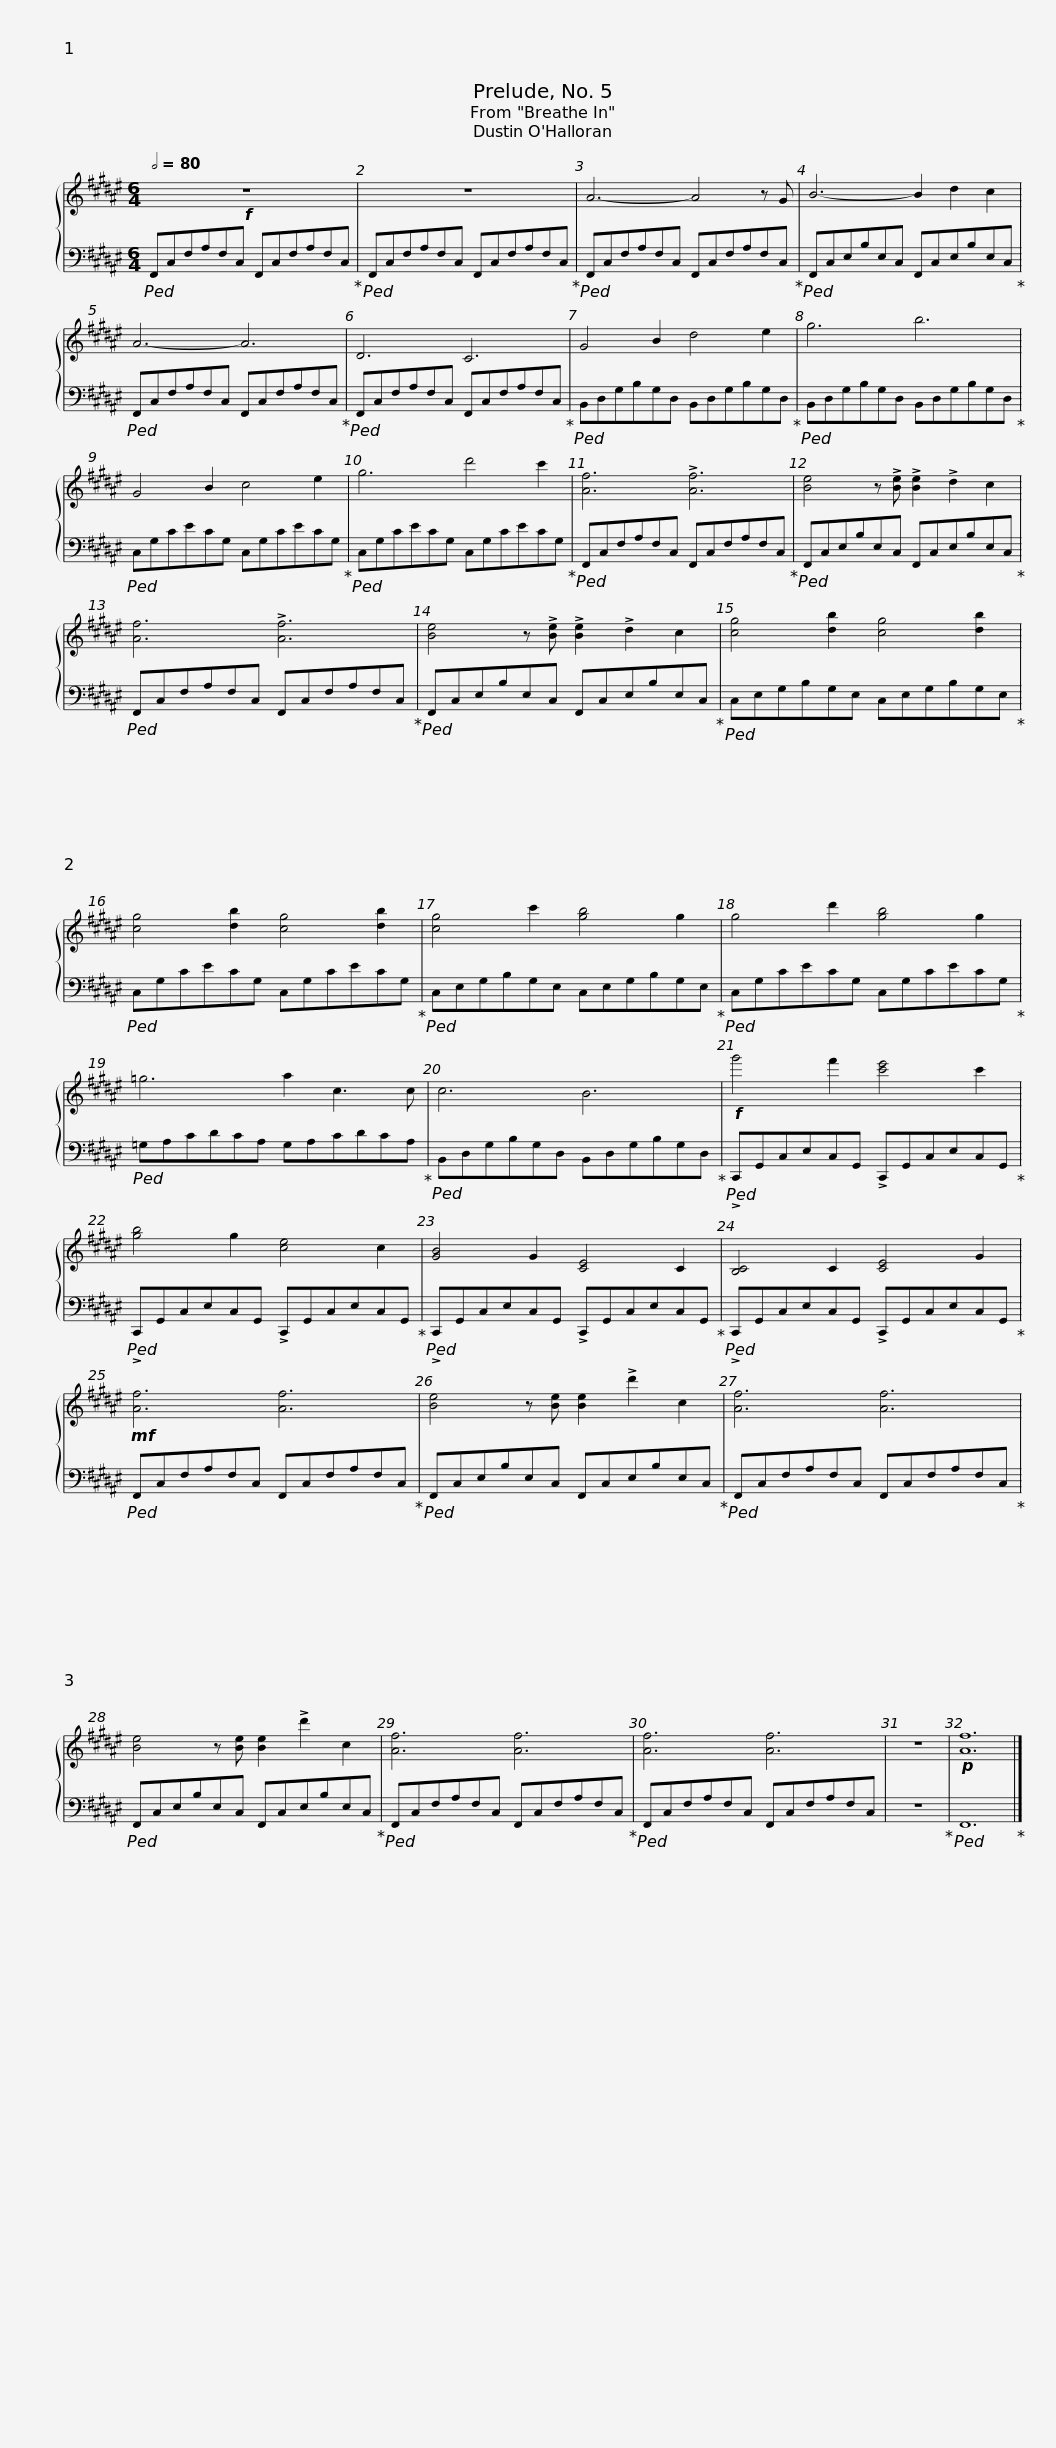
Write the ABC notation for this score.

X:1
%%score { 1 | 2 }
L:1/8
Q:1/2=80
M:6/4
I:linebreak $
K:F#
V:1 treble
V:2 bass
V:1
!f! z12 | z12 | A6- A4 z G |$ B6- B2 d2 c2 | A6- A6 | %5
 D6 C6 |$ G4 B2 d4 e2 | g6 b6 | G4 B2 c4 e2 |$ g6 d'4 c'2 | %10
 [Af]6 !>![Af]6 | [Be]4 z !>![Be] !>![Be]2 !>!d2 c2 |$ [Af]6 !>![Af]6 | [Be]4 z !>![Be] !>![Be]2 !>!d2 c2 | [cg]4 [db]2 [cg]4 [db]2 |$ %15
 [cg]4 [db]2 [cg]4 [db]2 | [cg]4 c'2 [gb]4 g2 | g4 d'2 [gb]4 g2 |$ =g6 a2 c3 c | c6 B6 | %20
!f! g'4 f'2 [c'e']4 c'2 |$ [gb]4 g2 [ce]4 c2 | [GB]4 G2 [CE]4 C2 | [B,C]4 C2 [CE]4 G2 |$!mf! [Af]6 [Af]6 | %25
 [Be]4 z [Be] [Be]2 !>!d'2 c2 | [Af]6 [Af]6 |$ [Be]4 z [Be] [Be]2 !>!d'2 c2 | [Af]6 [Af]6 | [Af]6 [Af]6 | %30
 z12 |$!p! [Af]12 |] %32
V:2
!ped! F,,C,F,A,F,C, F,,C,F,A,F,C,!ped-up! |!ped! F,,C,F,A,F,C, F,,C,F,A,F,C,!ped-up! |!ped! F,,C,F,A,F,C, F,,C,F,A,F,C,!ped-up! |$!ped! F,,C,E,B,E,C, F,,C,E,B,E,C,!ped-up! |!ped! F,,C,F,A,F,C, F,,C,F,A,F,C,!ped-up! | %5
!ped! F,,C,F,A,F,C, F,,C,F,A,F,C,!ped-up! |$!ped! B,,D,G,B,G,D, B,,D,G,B,G,D,!ped-up! |!ped! B,,D,G,B,G,D, B,,D,G,B,G,D,!ped-up! |!ped! C,G,CECG, C,G,CECG,!ped-up! |$!ped! C,G,CECG, C,G,CECG,!ped-up! | %10
!ped! F,,C,F,A,F,C, F,,C,F,A,F,C,!ped-up! |!ped! F,,C,E,B,E,C, F,,C,E,B,E,C,!ped-up! |$!ped! F,,C,F,A,F,C, F,,C,F,A,F,C,!ped-up! |!ped! F,,C,E,B,E,C, F,,C,E,B,E,C,!ped-up! |!ped! C,E,G,B,G,E, C,E,G,B,G,E,!ped-up! |$ %15
!ped! C,G,CECG, C,G,CECG,!ped-up! |!ped! C,E,G,B,G,E, C,E,G,B,G,E,!ped-up! |!ped! C,G,CECG, C,G,CECG,!ped-up! |$!ped! =G,A,CDCA, G,A,CDCA,!ped-up! |!ped! B,,D,G,B,G,D, B,,D,G,B,G,D,!ped-up! | %20
!ped! !>!C,,G,,C,E,C,G,, !>!C,,G,,C,E,C,G,,!ped-up! |$!ped! !>!C,,G,,C,E,C,G,, !>!C,,G,,C,E,C,G,,!ped-up! |!ped! !>!C,,G,,C,E,C,G,, !>!C,,G,,C,E,C,G,,!ped-up! |!ped! !>!C,,G,,C,E,C,G,, !>!C,,G,,C,E,C,G,,!ped-up! |$!ped! F,,C,F,A,F,C, F,,C,F,A,F,C,!ped-up! | %25
!ped! F,,C,E,B,E,C, F,,C,E,B,E,C,!ped-up! |!ped! F,,C,F,A,F,C, F,,C,F,A,F,C,!ped-up! |$!ped! F,,C,E,B,E,C, F,,C,E,B,E,C,!ped-up! |!ped! F,,C,F,A,F,C, F,,C,F,A,F,C,!ped-up! |!ped! F,,C,F,A,F,C, F,,C,F,A,F,C, | %30
 z12!ped-up! |$!ped! F,,12!ped-up! |] %32
